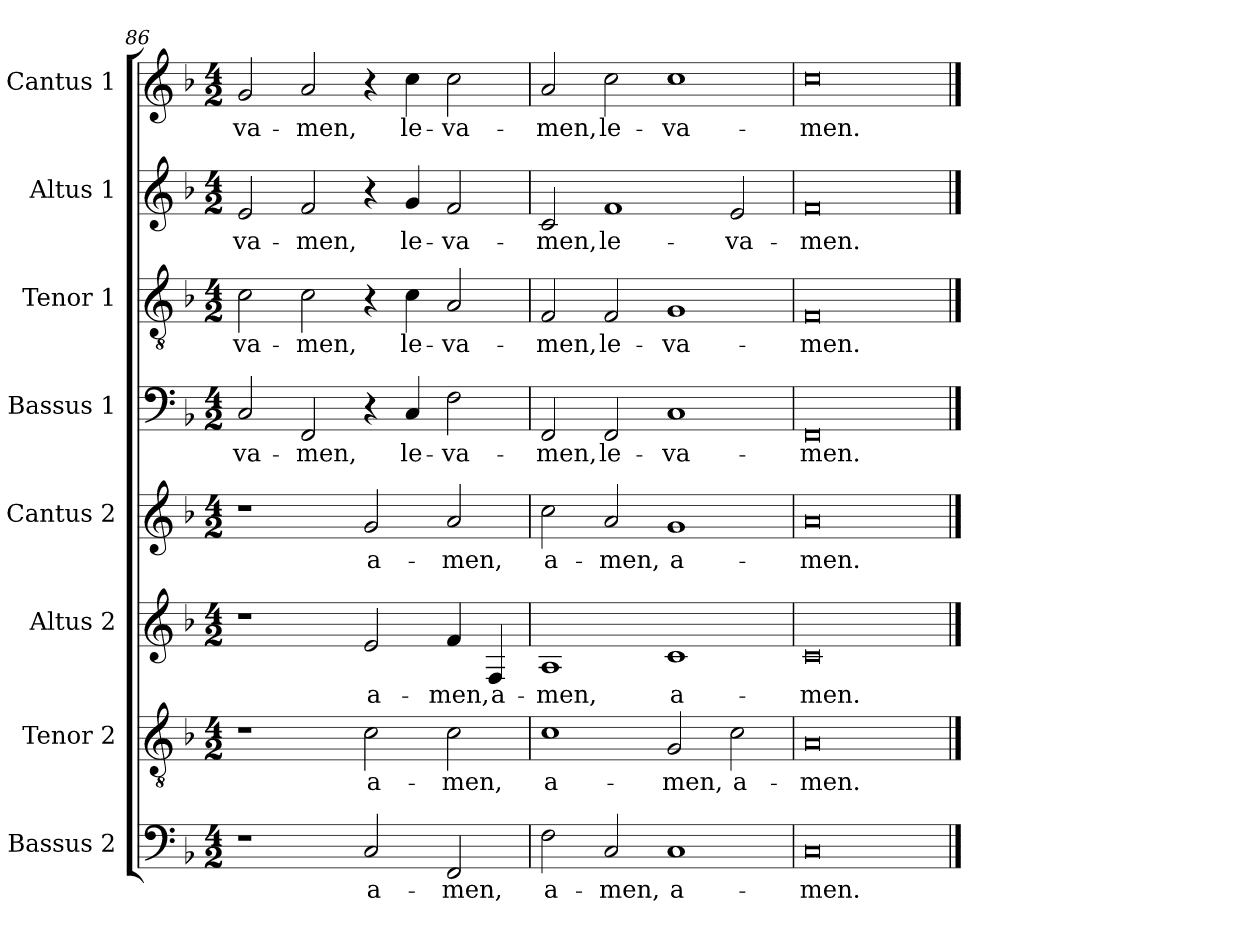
**kern	**text	**kern	**text	**kern	**text	**kern	**text	**kern	**text	**kern	**text	**kern	**text	**kern	**text
*part8	*part8	*part7	*part7	*part6	*part6	*part5	*part5	*part4	*part4	*part3	*part3	*part2	*part2	*part1	*part1
*staff8	*staff8	*staff7	*staff7	*staff6	*staff6	*staff5	*staff5	*staff4	*staff4	*staff3	*staff3	*staff2	*staff2	*staff1	*staff1
*I"Bassus 2	*	*I"Tenor 2	*	*I"Altus 2	*	*I"Cantus 2	*	*I"Bassus 1	*	*I"Tenor 1	*	*I"Altus 1	*	*I"Cantus 1	*
*clefF4	*	*clefGv2	*	*clefG2	*	*clefG2	*	*clefF4	*	*clefGv2	*	*clefG2	*	*clefG2	*
*k[b-]	*	*k[b-]	*	*k[b-]	*	*k[b-]	*	*k[b-]	*	*k[b-]	*	*k[b-]	*	*k[b-]	*
*M4/2	*	*M4/2	*	*M4/2	*	*M4/2	*	*M4/2	*	*M4/2	*	*M4/2	*	*M4/2	*
=86	=86	=86	=86	=86	=86	=86	=86	=86	=86	=86	=86	=86	=86	=86	=86
!	!	!	!	!	!	!	!	!	!LO:LY:b	!	!LO:LY:b	!	!LO:LY:b	!	!LO:LY:b
1r	.	1r	.	1r	.	1r	.	2C/	va-	2c\	va-	2e/	va-	2g/	va-
!	!	!	!	!	!	!	!	!	!LO:LY:b	!	!LO:LY:b	!	!LO:LY:b	!	!LO:LY:b
.	.	.	.	.	.	.	.	2FF/	men,	2c\	men,	2f/	men,	2a/	men,
!	!LO:LY:b	!	!LO:LY:b	!	!LO:LY:b	!	!LO:LY:b	!	!	!	!	!	!	!	!
2C/	a-	2c\	a-	2e/	a-	2g/	a-	4r	.	4r	.	4r	.	4r	.
!	!	!	!	!	!	!	!	!	!LO:LY:b	!	!LO:LY:b	!	!LO:LY:b	!	!LO:LY:b
.	.	.	.	.	.	.	.	4C/	le-	4c\	le-	4g/	le-	4cc\	le-
!	!LO:LY:b	!	!LO:LY:b	!	!LO:LY:b	!	!LO:LY:b	!	!LO:LY:b	!	!LO:LY:b	!	!LO:LY:b	!	!LO:LY:b
2FF/	men,	2c\	men,	4f/	men,	2a/	men,	2F\	va-	2A/	va-	2f/	va-	2cc\	va-
!	!	!	!	!	!LO:LY:b	!	!	!	!	!	!	!	!	!	!
.	.	.	.	4F/	a-	.	.	.	.	.	.	.	.	.	.
=87	=87	=87	=87	=87	=87	=87	=87	=87	=87	=87	=87	=87	=87	=87	=87
!	!LO:LY:b	!	!LO:LY:b	!	!LO:LY:b	!	!LO:LY:b	!	!LO:LY:b	!	!LO:LY:b	!	!LO:LY:b	!	!LO:LY:b
2F\	a-	1c	a-	1A	men,	2cc\	a-	2FF/	men,	2F/	men,	2c/	men,	2a/	men,
!	!LO:LY:b	!	!	!	!	!	!LO:LY:b	!	!LO:LY:b	!	!LO:LY:b	!	!LO:LY:b	!	!LO:LY:b
2C/	men,	.	.	.	.	2a/	men,	2FF/	le-	2F/	le-	1f	le-	2cc\	le-
!	!LO:LY:b	!	!LO:LY:b	!	!LO:LY:b	!	!LO:LY:b	!	!LO:LY:b	!	!LO:LY:b	!	!	!	!LO:LY:b
1C	a-	2G/	men,	1c	a-	1g	a-	1C	va-	1G	va-	.	.	1cc	va-
!	!	!	!LO:LY:b	!	!	!	!	!	!	!	!	!	!LO:LY:b	!	!
.	.	2c\	a-	.	.	.	.	.	.	.	.	2e/	va-	.	.
=88	=88	=88	=88	=88	=88	=88	=88	=88	=88	=88	=88	=88	=88	=88	=88
!	!LO:LY:b	!	!LO:LY:b	!	!LO:LY:b	!	!LO:LY:b	!	!LO:LY:b	!	!LO:LY:b	!	!LO:LY:b	!	!LO:LY:b
0C>	men.	0A>	men.	0c>	men.	0a>	men.	0FF>	men.	0F>	men.	0f>	men.	0cc>	men.
==	==	==	==	==	==	==	==	==	==	==	==	==	==	==	==
*-	*-	*-	*-	*-	*-	*-	*-	*-	*-	*-	*-	*-	*-	*-	*-
